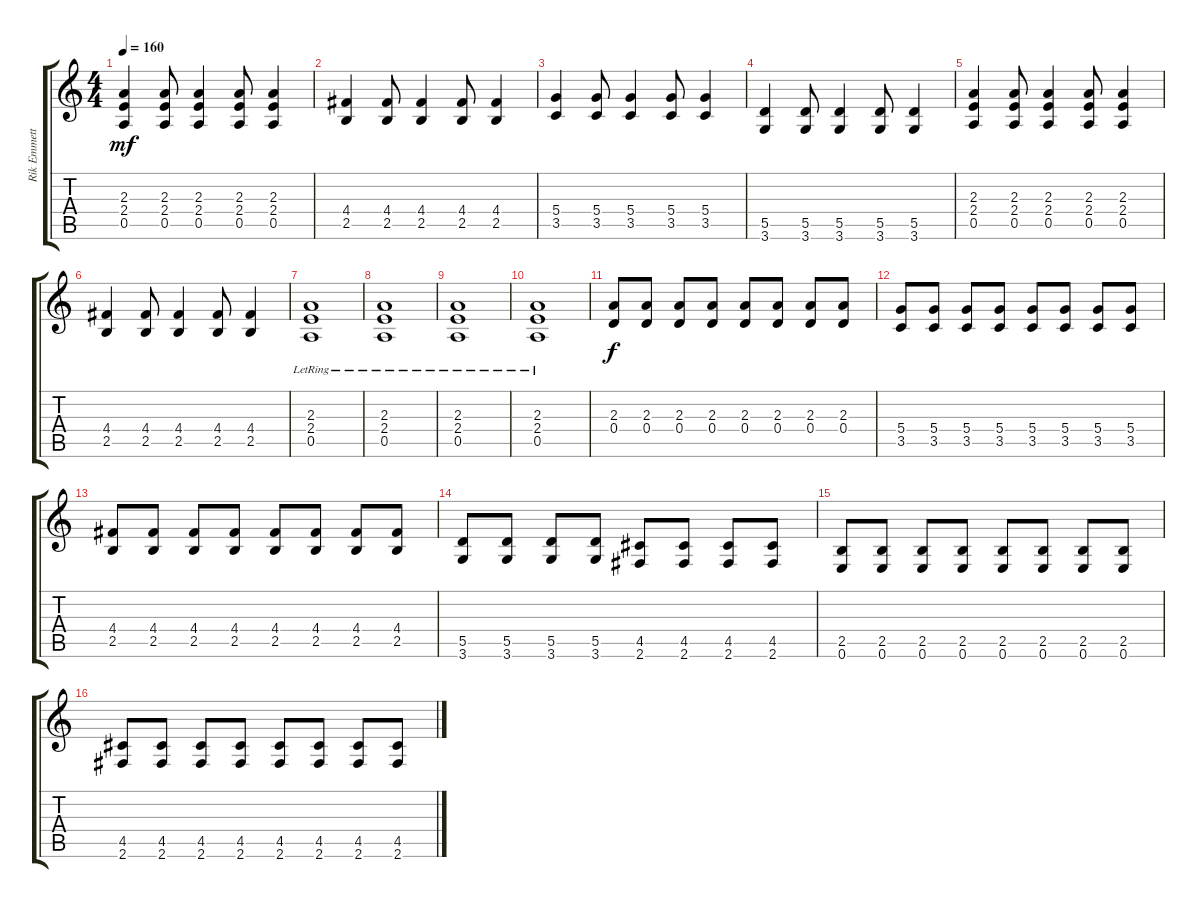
\track ("Rik Emmett - Lead Guitars" "Rik Emmett") {instrument overdrivenguitar}
\staff {score tabs}
\tuning (E4 B3 G3 D3 A2 E2) {hide}
\ts (4 4)
\tempo 160
\clef g2
\ks c
(2.3 2.4 0.5).4{dy mf} (2.3 2.4 0.5).8 (2.3 2.4 0.5).4 (2.3 2.4 0.5).8 (2.3 2.4 0.5).4 |
(4.4 2.5).4 (4.4 2.5).8 (4.4 2.5).4 (4.4 2.5).8 (4.4 2.5).4 |
(5.4 3.5).4 (5.4 3.5).8 (5.4 3.5).4 (5.4 3.5).8 (5.4 3.5).4 |
(5.5 3.6).4 (5.5 3.6).8 (5.5 3.6).4 (5.5 3.6).8 (5.5 3.6).4 |
(2.3 2.4 0.5).4 (2.3 2.4 0.5).8 (2.3 2.4 0.5).4 (2.3 2.4 0.5).8 (2.3 2.4 0.5).4 |
(4.4 2.5).4 (4.4 2.5).8 (4.4 2.5).4 (4.4 2.5).8 (4.4 2.5).4 |
(2.3{lr} 2.4{lr} 0.5{lr}).1 |
(2.3{lr} 2.4{lr} 0.5{lr}).1 |
(2.3{lr} 2.4{lr} 0.5{lr}).1 |
(2.3{lr} 2.4{lr} 0.5{lr}).1 |
(2.3 0.4).8{dy f} (2.3 0.4).8 (2.3 0.4).8 (2.3 0.4).8 (2.3 0.4).8 (2.3 0.4).8 (2.3 0.4).8 (2.3 0.4).8 |
(5.4 3.5).8 (5.4 3.5).8 (5.4 3.5).8 (5.4 3.5).8 (5.4 3.5).8 (5.4 3.5).8 (5.4 3.5).8 (5.4 3.5).8 |
(4.4 2.5).8 (4.4 2.5).8 (4.4 2.5).8 (4.4 2.5).8 (4.4 2.5).8 (4.4 2.5).8 (4.4 2.5).8 (4.4 2.5).8 |
(5.5 3.6).8 (5.5 3.6).8 (5.5 3.6).8 (5.5 3.6).8 (4.5 2.6).8 (4.5 2.6).8 (4.5 2.6).8 (4.5 2.6).8 |
(2.5 0.6).8 (2.5 0.6).8 (2.5 0.6).8 (2.5 0.6).8 (2.5 0.6).8 (2.5 0.6).8 (2.5 0.6).8 (2.5 0.6).8 |
(4.5 2.6).8 (4.5 2.6).8 (4.5 2.6).8 (4.5 2.6).8 (4.5 2.6).8 (4.5 2.6).8 (4.5 2.6).8 (4.5 2.6).8
